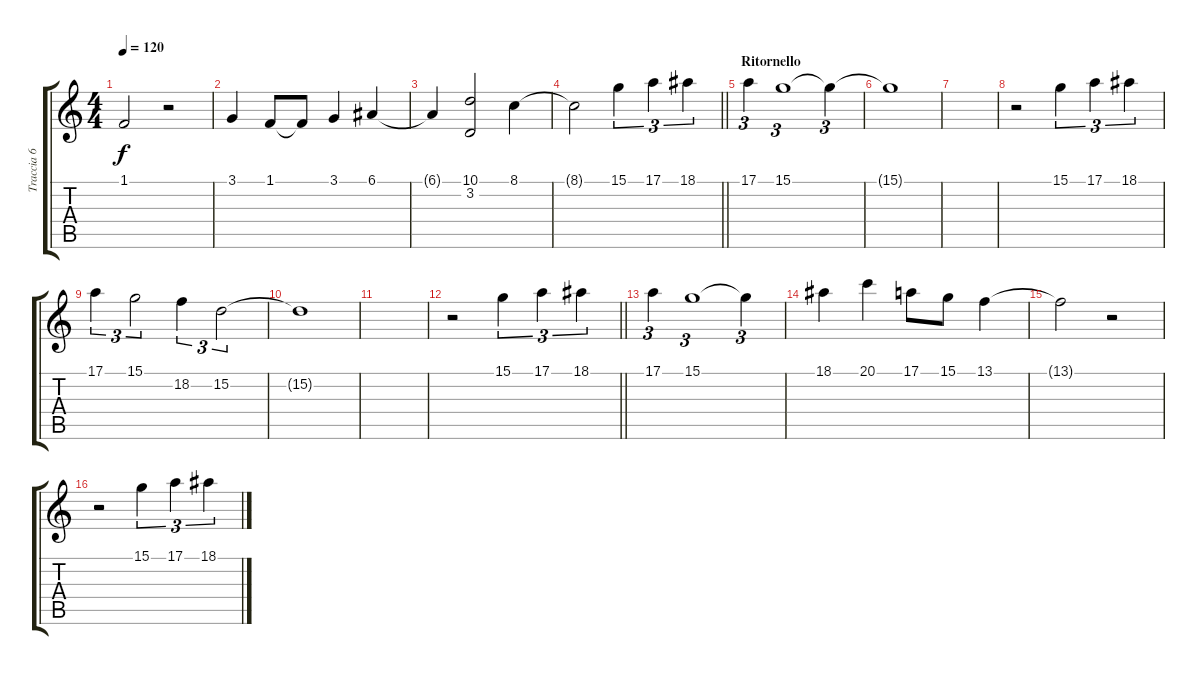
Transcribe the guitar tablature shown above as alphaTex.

\track ("Traccia 6" "Traccia 6") {instrument lead3calliope}
\staff {score tabs}
\tuning (E4 B3 G3 D3 A2 E2) {hide}
\ts (4 4)
\tempo 120
\clef g2
\ks c
1.1.2{dy f} r.2 |
3.1.4 1.1.8 1.1{t}.8 3.1.4 6.1.4 |
6.1{t}.4 (10.1 3.2).2 8.1.4 |
\barLineRight lightlight
8.1{t}.2 15.1.4{tu (3 2)} 17.1.4{tu (3 2)} 18.1.4{tu (3 2)} |
\section ("" "Ritornello")
17.1.4{tu (3 2)} 15.1.1{tu (3 2)} 15.1{t}.4{tu (3 2)} |
15.1{t}.1 |
|
r.2 15.1.4{tu (3 2)} 17.1.4{tu (3 2)} 18.1.4{tu (3 2)} |
17.1.4{tu (3 2)} 15.1.2{tu (3 2)} 18.2.4{tu (3 2)} 15.2.2{tu (3 2)} |
15.2{t}.1 |
|
\barLineRight lightlight
r.2 15.1.4{tu (3 2)} 17.1.4{tu (3 2)} 18.1.4{tu (3 2)} |
17.1.4{tu (3 2)} 15.1.1{tu (3 2)} 15.1{t}.4{tu (3 2)} |
18.1.4 20.1.4 17.1.8 15.1.8 13.1.4 |
13.1{t}.2 r.2 |
r.2 15.1.4{tu (3 2)} 17.1.4{tu (3 2)} 18.1.4{tu (3 2)}
